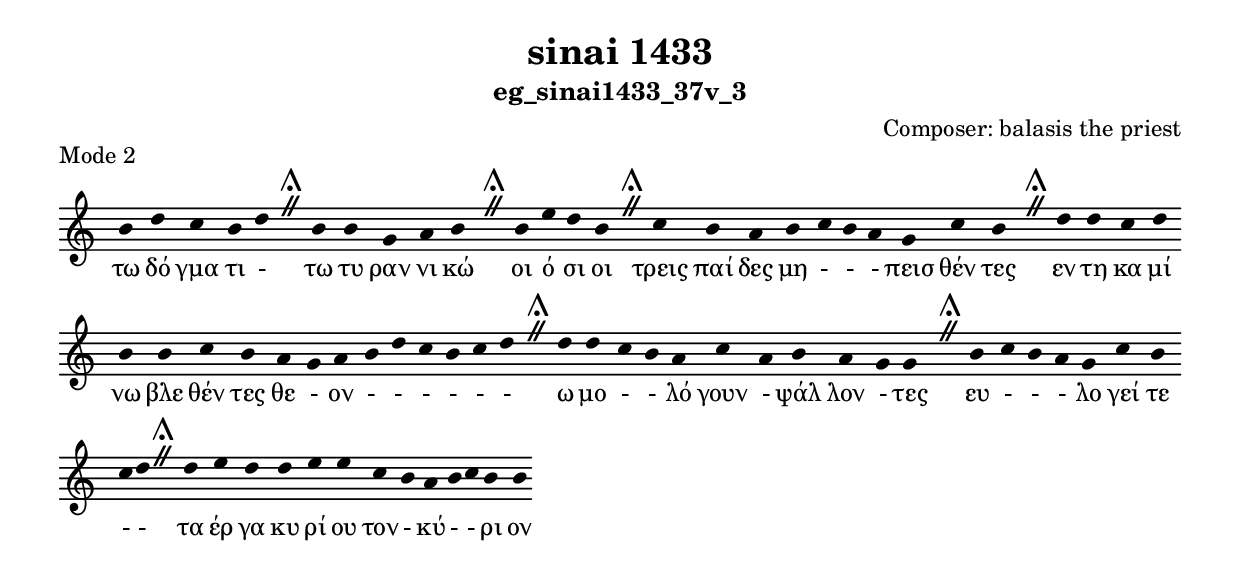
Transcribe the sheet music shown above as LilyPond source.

\include "gregorian.ly"

	\header {
 	  title = "sinai 1433"
	  subtitle = "eg_sinai1433_37v_3"
	  composer = "Composer: balasis the priest"
	  piece = "Mode 2"
	}

	chant = {
	  b'4 d''4 c''4 b'4 d''4 \divisioMaior
 b'4 b'4 g'4 a'4 b'4 \divisioMaior
 b'4 e''4 d''4 b'4 \divisioMaior
 c''4 b'4 a'4 b'4 c''4 b'4 a'4 g'4 c''4 b'4 \divisioMaior
 d''4 d''4 c''4 d''4 b'4 b'4 c''4 b'4 a'4 g'4 a'4 b'4 d''4 c''4 b'4 c''4 d''4 \divisioMaior
 d''4 d''4 c''4 b'4 a'4 c''4 a'4 b'4 a'4 g'4 g'4 \divisioMaior
 b'4 c''4 b'4 a'4 g'4 c''4 b'4 c''4 d''4 \divisioMaior
 d''4 e''4 d''4 d''4 e''4 e''4 c''4 b'4 a'4 b'4 c''4 b'4 b'4\finalis
	}

	verba = \lyricmode {τω δό γμα τι - 
τω τυ ραν νι κώ 
οι ό σι οι 
τρεις παί δες μη -  -  - πεισ θέν τες 
εν τη κα μί νω βλε θέν τες θε - ον -  -  -  -  -  - 
ω μο -  - λό γουν - ψάλ λον - τες 
ευ -  -  - λο γεί τε -  - 
τα έρ γα κυ ρί ου τον - κύ -  - ρι ον 
	}


	\score {
	  \new Staff <<
	  \new Voice = "melody" \chant
	  \new Lyrics = "one" \lyricsto melody \verba
	  >>
	  \layout {
	    \context {
	      \Staff
	      \remove "Time_signature_engraver"
	      \remove "Bar_engraver"
	    }
	    \context {
	      \Voice
	      \remove "Stem_engraver"
	    }
	  }
	}